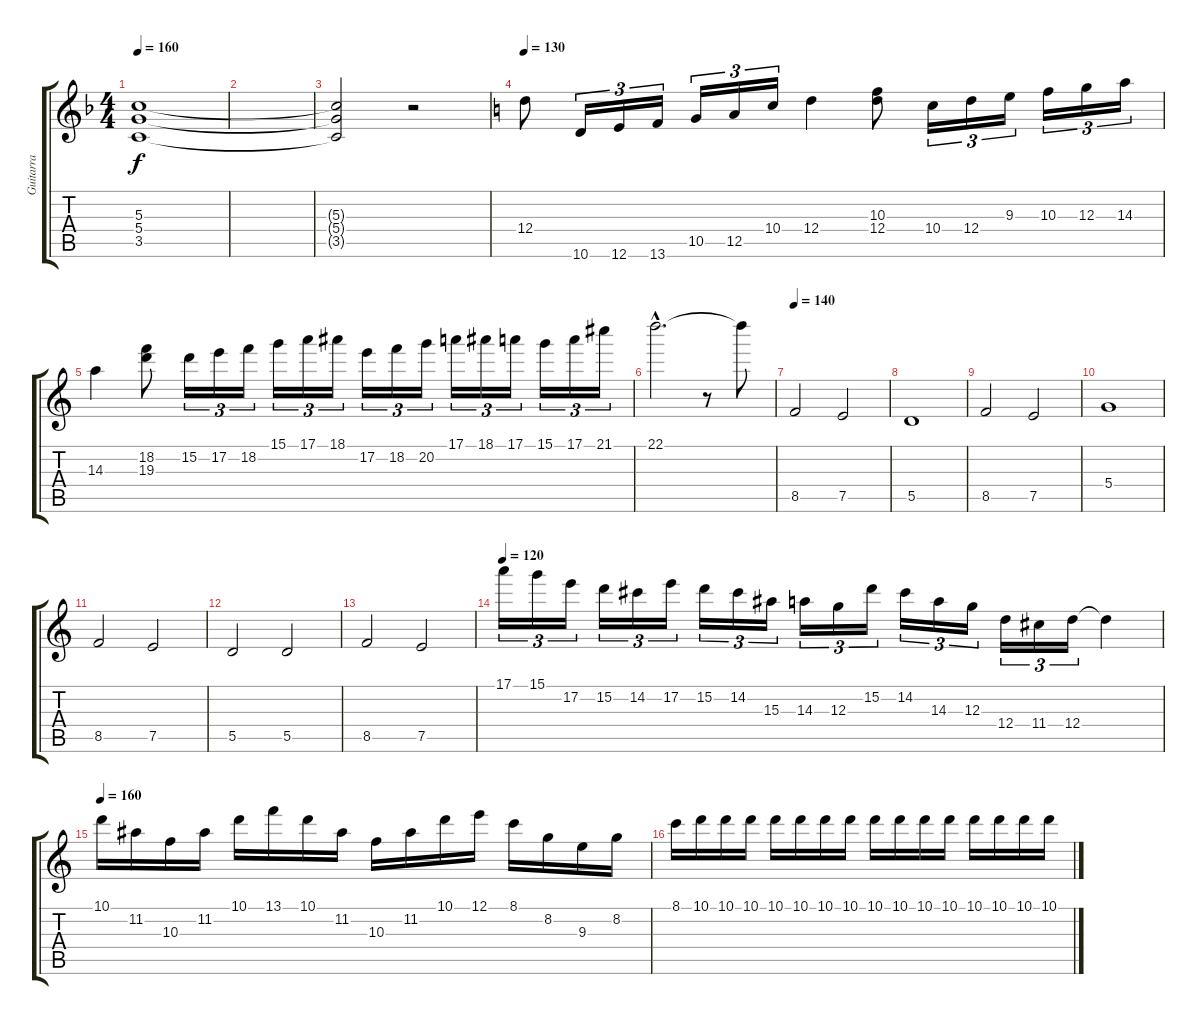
\track ("Guitarra" "Guitarra") {instrument distortionguitar}
\staff {score tabs}
\tuning (E4 B3 G3 D3 A2 E2) {hide}
\ts (4 4)
\tempo 160
\clef g2
\ks f
(5.3 5.4 3.5).1{dy f} |
|
(5.3{t} 5.4{t} 3.5{t}).2 r.2 |
\tempo 130
\ks c
12.4.8 10.6.16{tu (3 2)} 12.6.16{tu (3 2)} 13.6.16{tu (3 2)} 10.5.16{tu (3 2)} 12.5.16{tu (3 2)} 10.4.16{tu (3 2)} 12.4.4 (10.3 12.4).8 10.4.16{tu (3 2)} 12.4.16{tu (3 2)} 9.3.16{tu (3 2)} 10.3.16{tu (3 2)} 12.3.16{tu (3 2)} 14.3.16{tu (3 2)} |
14.3.4 (18.2 19.3).8 15.2.16{tu (3 2)} 17.2.16{tu (3 2)} 18.2.16{tu (3 2)} 15.1.16{tu (3 2)} 17.1.16{tu (3 2)} 18.1.16{tu (3 2)} 17.2.16{tu (3 2)} 18.2.16{tu (3 2)} 20.2.16{tu (3 2)} 17.1.16{tu (3 2)} 18.1.16{tu (3 2)} 17.1.16{tu (3 2)} 15.1.16{tu (3 2)} 17.1.16{tu (3 2)} 21.1.16{tu (3 2)} |
22.1{hac}.2{d} r.8 22.1{t}.8 |
\tempo 140
8.5.2 7.5.2 |
5.5.1 |
8.5.2 7.5.2 |
5.4.1 |
8.5.2 7.5.2 |
5.5.2 5.5.2 |
8.5.2 7.5.2 |
\tempo 120
17.1.16{tu (3 2)} 15.1.16{tu (3 2)} 17.2.16{tu (3 2)} 15.2.16{tu (3 2)} 14.2.16{tu (3 2)} 17.2.16{tu (3 2)} 15.2.16{tu (3 2)} 14.2.16{tu (3 2)} 15.3.16{tu (3 2)} 14.3.16{tu (3 2)} 12.3.16{tu (3 2)} 15.2.16{tu (3 2)} 14.2.16{tu (3 2)} 14.3.16{tu (3 2)} 12.3.16{tu (3 2)} 12.4.16{tu (3 2)} 11.4.16{tu (3 2)} 12.4.16{tu (3 2)} 12.4{t}.4 |
\tempo 160
10.1.16{volume 16} 11.2.16 10.3.16 11.2.16 10.1.16 13.1.16 10.1.16 11.2.16 10.3.16 11.2.16 10.1.16 12.1.16 8.1.16 8.2.16 9.3.16 8.2.16 |
8.1.16 10.1.16 10.1.16 10.1.16 10.1.16 10.1.16 10.1.16 10.1.16 10.1.16 10.1.16 10.1.16 10.1.16 10.1.16 10.1.16 10.1.16 10.1.16
